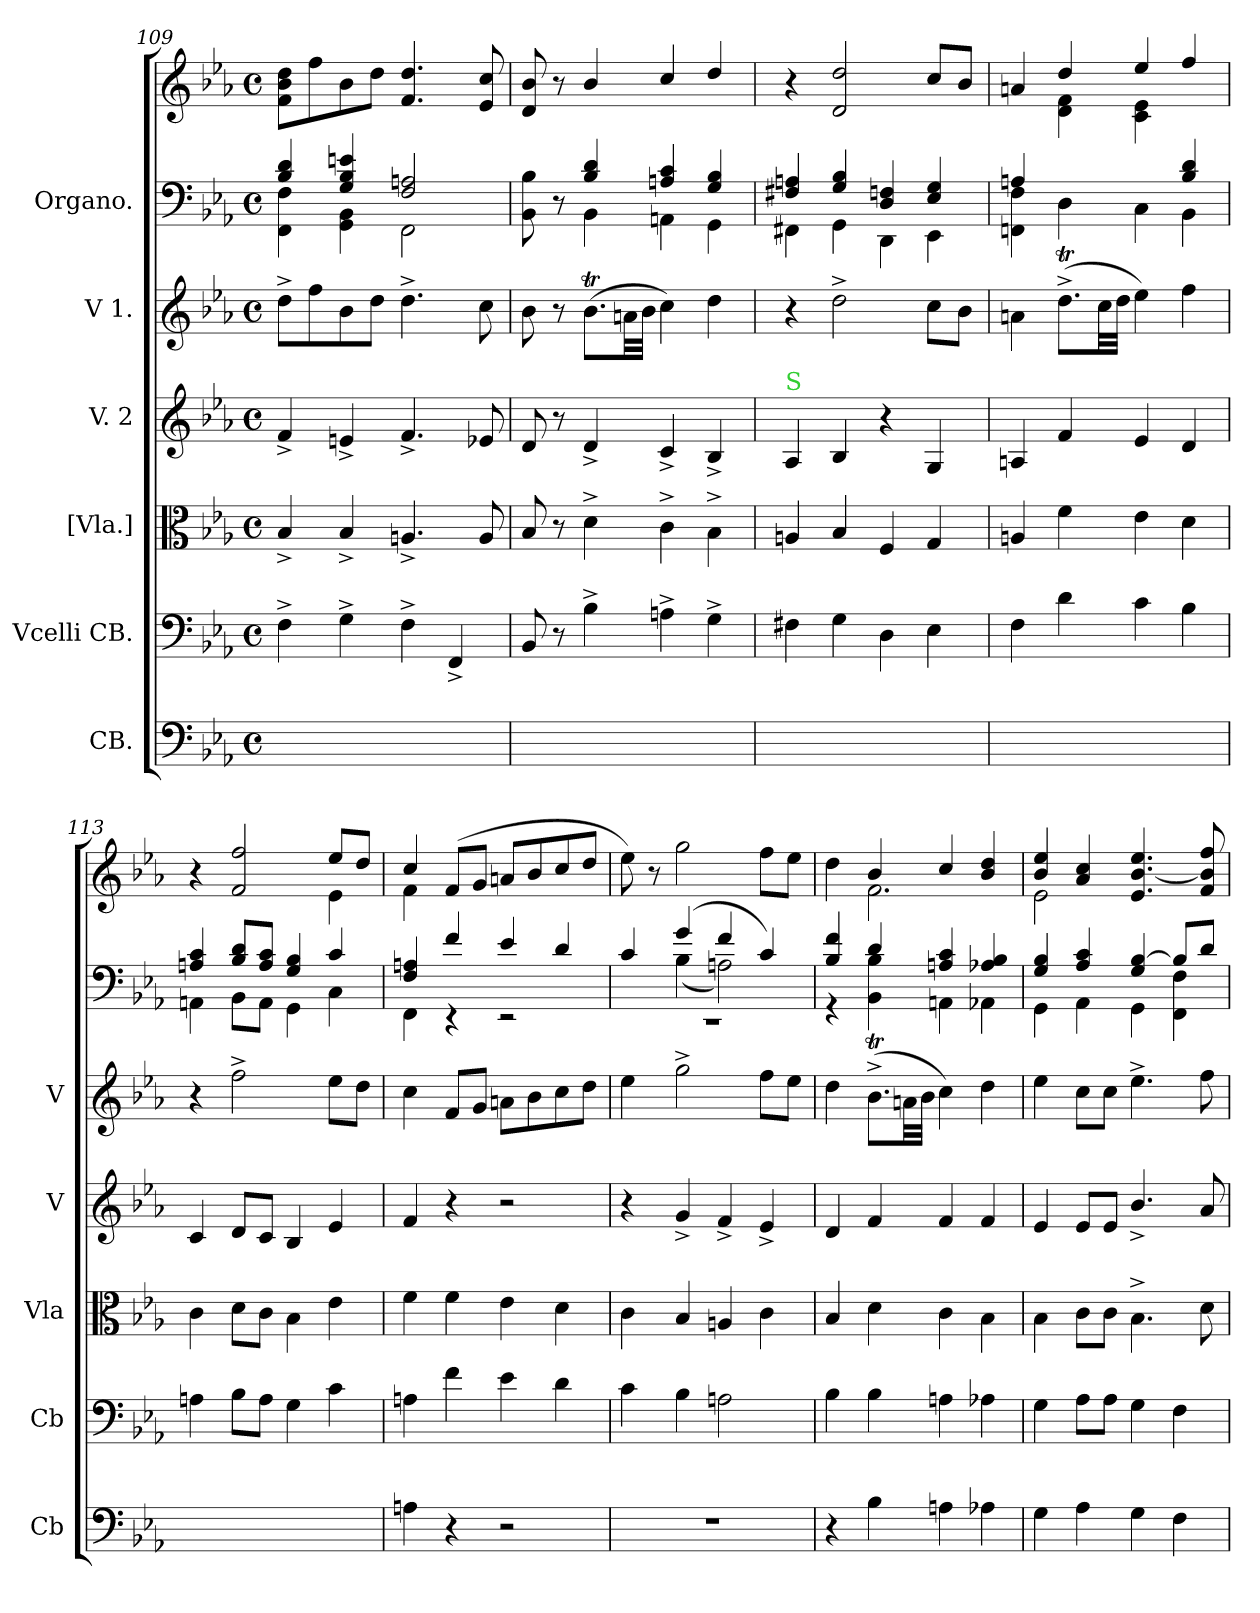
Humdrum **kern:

**kern	**kern	**kern	**kern	**kern	**kern	**kern
*part6	*part5	*part4	*part3	*part2	*part1	*part1
*staff7	*staff6	*staff5	*staff4	*staff3	*staff2	*staff1
*I"CB.	*I"Vcelli CB.	*I"[Vla.]	*I"V. 2	*I"V 1.	*I"Organo.	*
*I'Cb	*I'Cb	*I'Vla	*I'V	*I'V	*	*
*clefF4	*clefF4	*clefC3	*clefG2	*clefG2	*clefF4	*clefG2
*k[b-e-a-]	*k[b-e-a-]	*k[b-e-a-]	*k[b-e-a-]	*k[b-e-a-]	*k[b-e-a-]	*k[b-e-a-]
*M4/4	*M4/4	*M4/4	*M4/4	*M4/4	*M4/4	*M4/4
*met(c)	*met(c)	*met(c)	*met(c)	*met(c)	*met(c)	*met(c)
=109	=109	=109	=109	=109	=109	=109
*	*	*	*	*	*^	*
4F^\yy	4F^\	4B-^/	4f^/	8dd^\L	4B-/ 4d/	4FF\ 4F\	8f\ 8b-\ 8dd\L
.	.	.	.	8ff\	.	.	8ff\
4G^\yy	4G^\	4B-^/	4en^/	8b-\	4G/ 4B-/ 4en/	4GG\ 4BB-\	8b-\
.	.	.	.	8dd\J	.	.	8dd\J
4F^\yy	4F^\	4.An^/	4.f^/	4.dd^\	2F/ 2An/	2FF\	4.f/ 4.dd/
4FF^/yy	4FF^/	.	.	.	.	.	.
.	.	8A/	8e-X/	8cc\	.	.	8e-/ 8cc/
=110	=110	=110	=110	=110	=110	=110	=110
8BB-/yy	8BB-/	8B-/	8d/	8b-\	8BB-\ 8B-\	4ryy	8d/ 8b-/
8ryy	8r	8r	8r	8r	8r	.	8r
4B-^\yy	4B-^\	4d^\	4d^/	(8.b-T\L	4B-/ 4d/	4BB-\	4b-/
.	.	.	.	32an\LL	.	.	.
.	.	.	.	32b-\JJJ	.	.	.
4An^\yy	4An^\	4c^\	4c^/	4cc\)	4An/ 4c/	4AAn\	4cc/
4G^\yy	4G^\	4B-^\	4B-^/	4dd\	4G/ 4B-/	4GG\	4dd/
=111	=111	=111	=111	=111	=111	=111	=111
!	!	!	!LO:TX:a:color=limegreen:t=S	!	!	!	!
4F#X\yy	4F#X\	4An/	4A-/	4r	4F#X/ 4An/	4FF#X\	4r
4G\yy	4G\	4B-/	4B-/	2dd^\	4G/ 4B-/	4GG\	2d/ 2dd/
4D\yy	4D\	4F/	4r	.	4D/ 4Fn/	4DD\	.
4E-\yy	4E-\	4G/	4G/	8cc\L	4E-/ 4G/	4EE-\	8cc/L
.	.	.	.	8b-\J	.	.	8b-/J
=112	=112	=112	=112	=112	=112	=112	=112
*	*	*	*	*	*	*	*^
4F\yy	4F\	4An/	4An/	4an\	4An/	4FFn\ 4F\	4an/	4ryy
4d\yy	4d\	4f\	4f/	(8.ddt^\L	4ryy	4D\	4dd/	4d\ 4f\
.	.	.	.	32cc\LL	.	.	.	.
.	.	.	.	32dd\JJJ	.	.	.	.
4c\yy	4c\	4e-\	4e-/	4ee-\)	4ryy	4C\	4ee-/	4c\ 4e-\
4B-\yy	4B-\	4d\	4d/	4ff\	4B-/ 4d/	4BB-\	4ff/	4ryy
=113	=113	=113	=113	=113	=113	=113	=113	=113
4An\yy	4An\	4c\	4c/	4r	4An/ 4c/	4AAn\	4r	2ryy
8B-\Lyy	8B-\L	8d\L	8d/L	2ff^\	8B-/ 8d/L	8BB-\L	2f/ 2ff/	.
8A\Jyy	8A\J	8c\J	8c/J	.	8A/ 8c/J	8AA\J	.	.
4G\yy	4G\	4B-\	4B-/	.	4G/ 4B-/	4GG\	.	4ryy
4B-\yy	4c\	4e-\	4e-/	8ee-\L	4c/	4C\	8ee-/L	4e-\
.	.	.	.	8dd\J	.	.	8dd/J	.
=114	=114	=114	=114	=114	=114	=114	=114	=114
4An\	4An\	4f\	4f/	4cc\	4F/ 4An/	4FF\	4cc/	4f\
4r	4f\	4f\	4r	8f/L	4f/	4r	(8f/L	4ryy
.	.	.	.	8g/J	.	.	8g/J	.
2r	4e-\	4e-\	2r	8an\L	4e-/	2r	8an/L	2ryy
.	.	.	.	8b-\	.	.	8b-/	.
.	4d\	4d\	.	8cc\	4d/	.	8cc/	.
.	.	.	.	8dd\J	.	.	8dd/J	.
*	*	*	*	*	*	*	*v	*v
=115	=115	=115	=115	=115	=115	=115	=115
*	*	*	*	*	*	*^	*
1r	4c\	4c\	4r	4ee-\	4c/	4ryy	1rEE	8ee-\)
.	.	.	.	.	.	.	.	8r
.	4B-\	4B-/	4g^/	2gg^\	(4g/	(4B-\	.	2gg\
.	2An\	4An/	4f^/	.	4f/	2An\)	.	.
.	.	4c\	4e-^/	8ff\L	4c/)	.	.	8ff\L
.	.	.	.	8ee-\J	.	.	.	8ee-\J
*	*	*	*	*	*	*v	*v	*
=116	=116	=116	=116	=116	=116	=116	=116
*	*	*	*	*	*	*	*^
4r	4B-\	4B-/	4d/	4dd\	4B-/ 4f/	4r	4dd\	4ryy
4B-\	4B-\	4d\	4f/	(8.b-T^\L	4d/	4BB-\ 4B-\	4b-/	2.f\
.	.	.	.	32an\LL	.	.	.	.
.	.	.	.	32b-\JJJ	.	.	.	.
4An\	4An\	4c\	4f/	4cc\)	4An/ 4c/	4AAn\	4cc/	.
4A-X\	4A-X\	4B-\	4f/	4dd\	4A-X/ 4B-/	4AA-X\	4b-/ 4dd/	.
=117	=117	=117	=117	=117	=117	=117	=117	=117
4G\	4G\	4B-\	4e-/	4ee-\	4G/ 4B-/	4GG\	4b-/ 4ee-/	2e-\
4A-\	8A-\L	8c\L	8e-/L	8cc\L	4A-/ 4c/	4AA-\	4a-/ 4cc/	.
.	8A-\J	8c\J	8e-/J	8cc\J	.	.	.	.
4G\	4G\	4.B-^\	4.b-^/	4.ee-^\	4G/ [4B-/	4GG\	4.e-/ [4.b-/ 4.ee-/	2ryy
4F\	4F\	.	.	.	8B-/L]	4FF\ 4F\	.	.
.	.	8d\	8a-/	8ff\	8d/J	.	8f/ 8b-]/ 8ff/	.
*	*	*	*	*	*v	*v	*	*
*	*	*	*	*	*	*v	*v
=	=	=	=	=	=	=
*-	*-	*-	*-	*-	*-	*-
